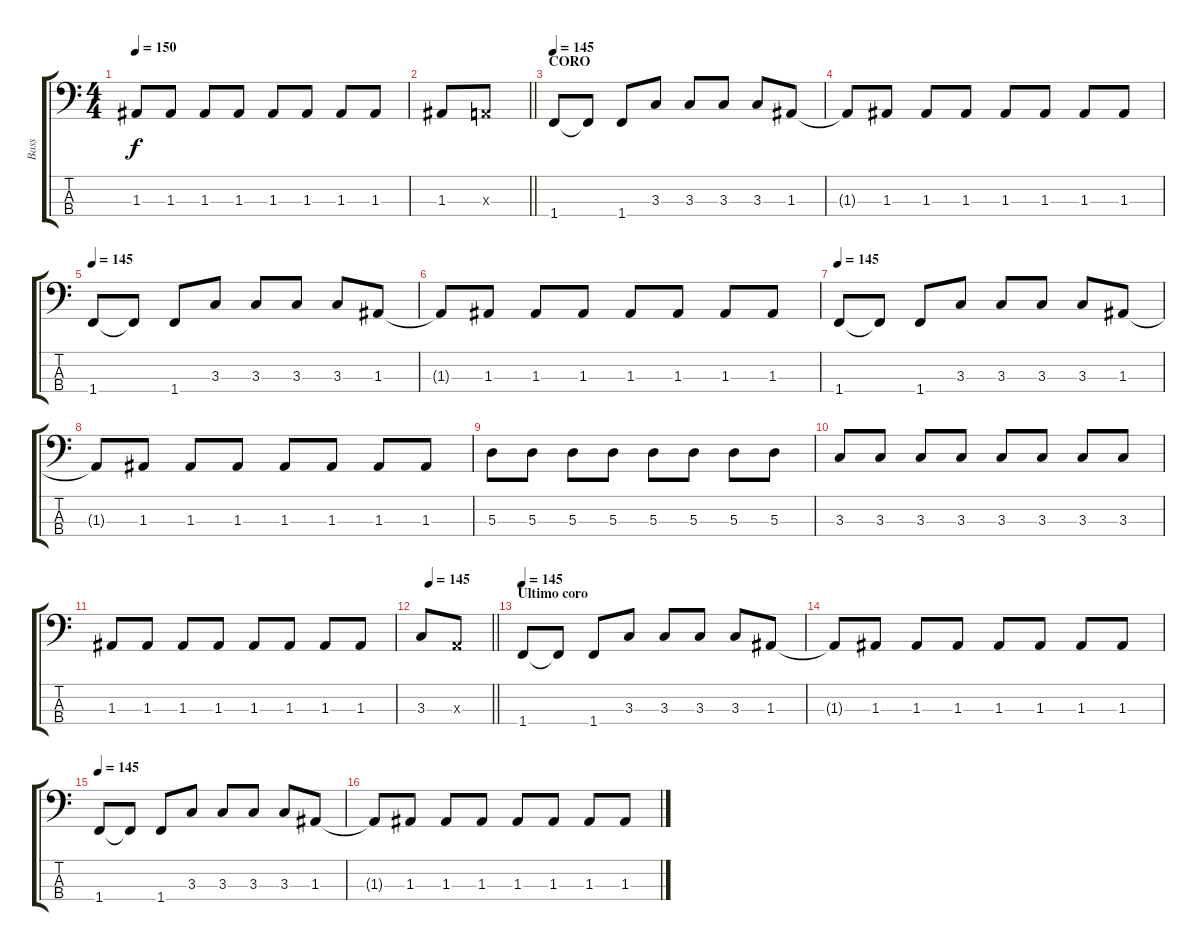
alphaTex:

\track ("Bass" "Bass") {instrument electricbasspick}
\staff {score tabs}
\tuning (G2 D2 A1 E1) {hide}
\ts (4 4)
\tempo 150
\clef f4
\ks c
1.3.8{dy f} 1.3.8 1.3.8 1.3.8 1.3.8 1.3.8 1.3.8 1.3.8 |
\barLineRight lightlight
1.3.8 0.3{x}.8 |
\section ("" "CORO")
\tempo 145
1.4.8 1.4{t}.8 1.4.8 3.3.8 3.3.8 3.3.8 3.3.8 1.3.8 |
1.3{t}.8 1.3.8 1.3.8 1.3.8 1.3.8 1.3.8 1.3.8 1.3.8 |
\tempo 145
1.4.8 1.4{t}.8 1.4.8 3.3.8 3.3.8 3.3.8 3.3.8 1.3.8 |
1.3{t}.8 1.3.8 1.3.8 1.3.8 1.3.8 1.3.8 1.3.8 1.3.8 |
\tempo 145
1.4.8 1.4{t}.8 1.4.8 3.3.8 3.3.8 3.3.8 3.3.8 1.3.8 |
1.3{t}.8 1.3.8 1.3.8 1.3.8 1.3.8 1.3.8 1.3.8 1.3.8 |
5.3.8 5.3.8 5.3.8 5.3.8 5.3.8 5.3.8 5.3.8 5.3.8 |
3.3.8 3.3.8 3.3.8 3.3.8 3.3.8 3.3.8 3.3.8 3.3.8 |
1.3.8 1.3.8 1.3.8 1.3.8 1.3.8 1.3.8 1.3.8 1.3.8 |
\tempo (145 0.125)
\barLineRight lightlight
3.3.8 0.3{x}.8 |
\section ("" "Ultimo coro")
\tempo 145
1.4.8 1.4{t}.8 1.4.8 3.3.8 3.3.8 3.3.8 3.3.8 1.3.8 |
1.3{t}.8 1.3.8 1.3.8 1.3.8 1.3.8 1.3.8 1.3.8 1.3.8 |
\tempo 145
1.4.8 1.4{t}.8 1.4.8 3.3.8 3.3.8 3.3.8 3.3.8 1.3.8 |
1.3{t}.8 1.3.8 1.3.8 1.3.8 1.3.8 1.3.8 1.3.8 1.3.8
